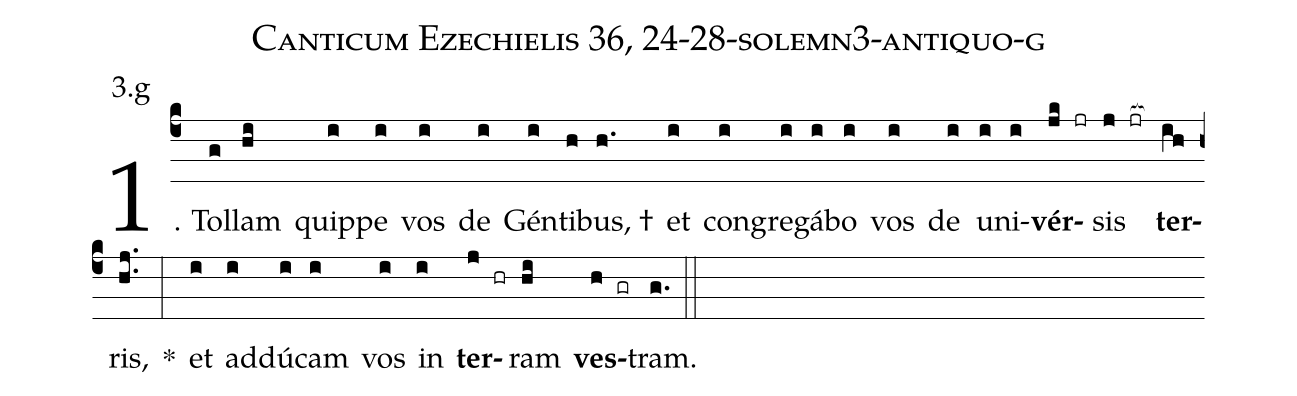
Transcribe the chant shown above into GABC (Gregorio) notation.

name: Canticum Ezechielis 36, 24-28-solemn3-antiquo-g;
annotation: 3.g;
%%
(c4)1. Tol(g)lam(hi) quip(i)pe(i) vos(i) de(i) Gén(i)ti(h)bus, †(h.) et(i) con(i)gre(i)gá(i)bo(i) vos(i) de(i) u(i)ni(i)<b>vér</b>(jk jr)sis(j jr[ocb:1{]) <b>ter</b>(ih[ocb:0}])ris,(hj..) *(:) et(i) ad(i)dú(i)cam(i) vos(i) in(i) <b>ter</b>(j hr)ram(hi) <b>ves</b>(h gr)tram.(g.) (::)
